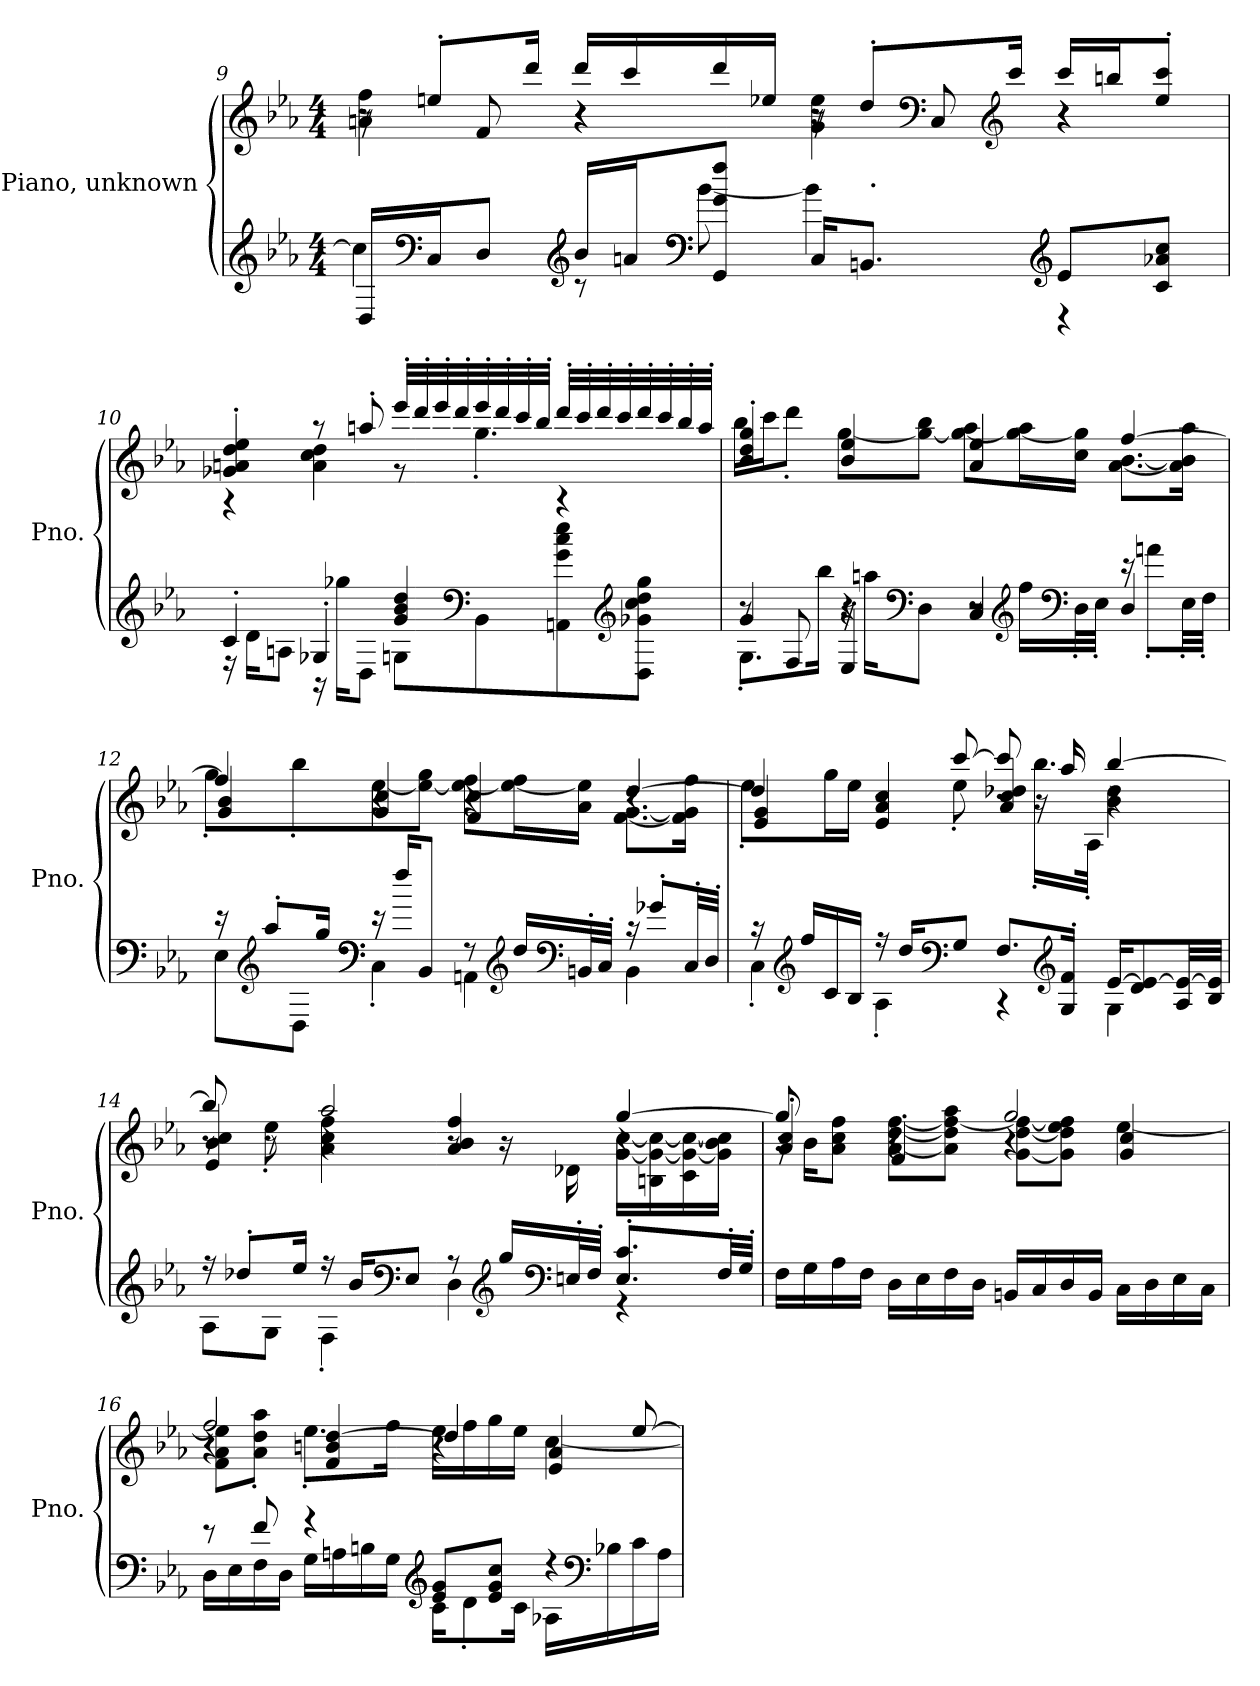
**kern	**kern
*part1	*part1
*staff2	*staff1
*I"Piano, unknown	*
*I'Pno.	*
!!LO:LB:g=z
*clefG2	*clefG2
*k[b-e-a-]	*k[b-e-a-]
*M4/4	*M4/4
=9	=9
*^	*^
*	*	*	*^
16D/LL	4cc\]	16r	4an\ 4ff\	8r
*clefF4	*	*	*	*
16C/J	.	8een'/L	.	.
8D/J	.	.	.	8f/
.	.	16ddd/Jk	.	.
*clefG2	*	*	*	*
16b-/LL	8r	16ddd/LL	4r	4r
16an/J	.	16ccc/	.	.
*clefF4	*	*	*	*
8GG/ 8g/ 8ff/J	[8b-\	16ddd/	.	.
.	.	16ee-X/JJ	.	.
16C/KL	4b-\]	16r	4g\ 4ee-\	8r
8.BBn'/J	.	8dd'/L	.	.
*	*	*clefF4	*	*
.	.	.	.	8C/
*	*	*clefG2	*	*
.	.	16ccc/Jk	.	.
*clefG2	*	*	*	*
8e-/L	4r	16ccc/LL	4r	4r
.	.	16bbn/J	.	.
8c/ 8a-X/ 8cc/J	.	8ee-/' 8ccc/'J	.	.
*	*	*	*v	*v
!!LO:LB:g=z
=10	=10	=10	=10
4c'/	16r	4g-X/' 4an/' 4dd/' 4ee-/'	4r
.	16d\KL	.	.
.	8An\J	.	.
4G-X'/	16r	8r	4a\ 4cc\ 4dd\
.	16gg-X\KL	.	.
.	8D\J	8aan'/	.
4g/ 4b-/ 4dd/	8Gn\L	32eee-'/LLL	8r
.	.	32ddd'/	.
.	.	32eee-'/	.
.	.	32ddd'/	.
*clefF4	*	*	*
.	8BB-\	32eee-'/	4.gg'\
.	.	32ddd'/	.
.	.	32ccc'/	.
.	.	32bb-'/JJJ	.
4r	8AAn\ 8g\ 8cc\ 8ee-\	32ddd'/LLL	.
.	.	32ccc'/	.
.	.	32ddd'/	.
.	.	32ccc'/	.
*clefG2	*	*	*
.	8D\ 8g-X\ 8cc\ 8dd\ 8gg-\J	32ddd'/	.
.	.	32ccc'/	.
.	.	32bb-'/	.
.	.	32aa'/JJJ	.
!!LO:LB:g=z	!!
=11	=11	=11	=11
*	*^	*	*
4g/	8.G'\L	8r	4b-/' 4dd/' 4gg/'	16bb-\LL
.	.	.	.	16ccc\J
.	.	8F/	.	8ddd'\J
.	16bb-\Jk	.	.	.
4r	16r	4E-'/	4b-/ 4ee-/	[8gg\L
.	16aan\KL	.	.	.
*clefF4	*	*	*	*
.	8D\J	.	.	8gg\_ 8bb-\J
2r	8r	4C/	4a-/ 4ee-/	8gg\_ 8aa-\L
*clefG2	*	*	*	*
.	16ff\LL	.	.	16gg\_ 16aa-\L
*clefF4	*	*	*	*
.	32D'\L	.	.	16cc\ 16gg\]JJ
.	32E-'\JJJ	.	.	.
.	16r	4D/	[4ff/	[8.a-\ [8.b-\L
.	8an'\L	.	.	.
.	32E-'\LL	.	.	16a-\] 16b-\] 16aa-\Jk
.	32F'\JJJ	.	.	.
*	*v	*v	*	*
!!LO:LB:g=z
=12	=12	=12	=12
*	*	*	*^
16r	8E-\L	4ff/]	8gg'\L	4g/ 4b-/
*clefG2	*	*	*	*
8aa-'/L	.	.	.	.
.	8D\J	.	8bb-'\	.
16gg/Jk	.	.	.	.
*clefF4	*	*	*	*
16r	4C'\	4r	[8ee-\	4g/ 4cc/
16ff/KL	.	.	.	.
8BB-/J	.	.	8ee-\_ 8gg\J	.
8r	4AAn\	4r	8ee-\_ 8ff\L	4f/ 4cc/
*clefG2	*	*	*	*
16dd/LL	.	.	16ee-\_ 16ff\L	.
*clefF4	*	*	*	*
32BBn'/L	.	.	16a-\ 16ee-\]JJ	.
32C'/JJJ	.	.	.	.
16r	4BB\	[4dd/	[8.f\ [8.g\L	4r
8g-X'/L	.	.	.	.
32C'/LL	.	.	16f\] 16g\] 16ff\Jk	.
32D'/JJJ	.	.	.	.
!!LO:LB:g=z	!!	!!
=13	=13	=13	=13	=13
16r	4C'\	4dd/]	8ee-'\L	4e-/ 4g/
*clefG2	*	*	*	*
16ff/LL	.	.	.	.
16c/	.	.	16gg\L	.
16B-/JJ	.	.	16ee-\JJ	.
16r	4A-'\	8r	8r	4e-/ 4a-/ 4cc/
16dd/KL	.	.	.	.
*clefF4	*	*	*	*
8G/J	.	[8ccc/	8ee-'\	.
8.F/L	4r	8ccc/]	8r	4a-/ 4cc/ 4dd-X/
.	.	16r	16.bb-'\LL	.
*clefG2	*	*	*	*
16G/' 16f/'Jk	.	16aa-/	.	.
.	.	.	32A-'\JJk	.
[16e-/KL	4G\	[4bb-/	4b-\ 4dd-\	4r
8d/ 8e-/_	.	.	.	.
32A-/ 32e-/_LL	.	.	.	.
32B-/ 32e-/]JJJ	.	.	.	.
!!LO:PB:g=z	!!	!!
=14	=14	=14	=14	=14
16r	8A-\L	8bb-/]	8r	4e-/ 4b-/ 4cc/
8dd-X'/L	.	.	.	.
.	8G\J	8r	8ee-'\	.
16ee-/Jk	.	.	.	.
16r	4F'\	2aa-/	4a-\ 4cc\ 4ff\	4r
16b-/KL	.	.	.	.
*clefF4	*	*	*	*
8E-/J	.	.	.	.
8r	4D\	.	8r	4a-/ 4b-/ 4ff/
*clefG2	*	*	*	*
16gg/LL	.	.	16r	.
*clefF4	*	*	*	*
32En'/L	.	.	16d-X\	.
32F'/JJJ	.	.	.	.
8.E/' 8.c/'L	4r	[4gg/	[16g\ [16cc\LL	4r
.	.	.	16Bn\ 16g\_ 16cc\_	.
.	.	.	16c\ 16g\_ 16cc\_	.
32F'/LL	.	.	16g\] 16b-\ 16cc\]JJ	.
32G'/JJJ	.	.	.	.
*v	*v	*	*	*
=15	=15	=15	=15
16F\LL	8gg/]	16r	4a-/' 4cc/'
16G\	.	16b-\KL	.
16A-\	8r	8a-\ 8cc\ 8ff\J	.
16F\JJ	.	.	.
16D\LL	4r	[8a-\ [8dd\ [8ff\L	4f'/
16E-\	.	.	.
16F\	.	8a-\] 8dd\] 8ff\_ 8aa-\J	.
16D\JJ	.	.	.
16BBn/LL	2gg/	[8g\ [8dd\ 8ff\_L	4r
16C/	.	.	.
16D/	.	8g\] 8dd\] 8ee-\ 8ff\]J	.
16BB/JJ	.	.	.
16C\LL	.	[4ee-\	4g/ 4cc/
16D\	.	.	.
16E-\	.	.	.
16C\JJ	.	.	.
!!LO:LB:g=z	!!	!!
=16	=16	=16	=16
*^	*	*	*
8r	16D\LL	2ff/	8f\ 8a-\ 8ee-\]L	4r
.	16E-\	.	.	.
8f/	16F\	.	8a-\' 8dd\' 8aa-\'J	.
.	16D\JJ	.	.	.
4r	16G\LL	.	8.ee-'\L	4f/ 4bn/ [4dd/
.	16An\	.	.	.
.	16Bn\	.	.	.
.	16G\JJ	.	16ff\Jk	.
*clefG2	*	*	*	*
8e-/ 8g/L	16c\KL	4r	16ee-\LL	4dd/]
.	8d'\	.	16ff\	.
8e-/ 8g/ 8cc/J	.	.	16gg\	.
.	16c\Jk	.	16ee-\JJ	.
4r	16A-X\LL	8r	[4cc\	4e-/ 4a-/
*clefF4	*	*	*	*
.	16B-X\	.	.	.
.	16c\	[8ee-/	.	.
.	16A-\JJ	.	.	.
*v	*v	*	*	*
*	*v	*v	*v
=	=
*-	*-
